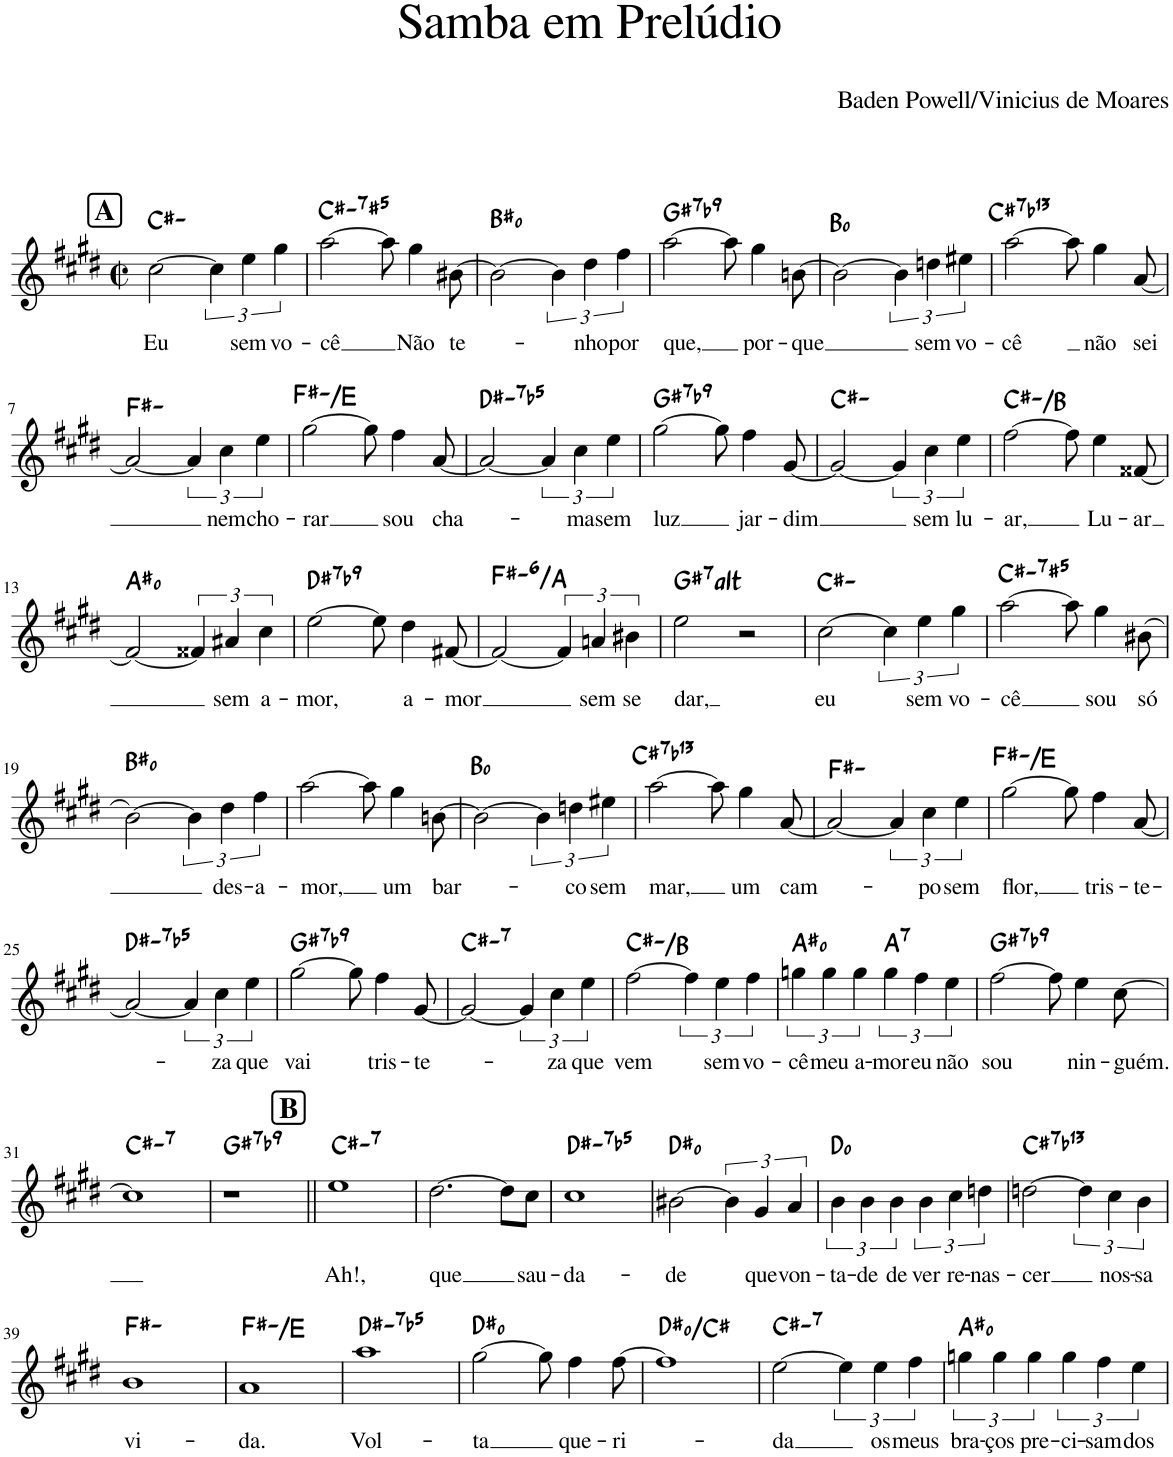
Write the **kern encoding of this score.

**kern	**text	**harte
*part1	*part1	*part1
*staff1	*staff1	*
*I"Tenor Saxophone	*	*
*I'T. Sax.	*	*
*clefG2	*	*
*Trd1c2	*	*
*k[f#c#g#d#]	*	*
*M4/4	*	*
*met(c|)	*	*
!!LO:REH:place=s1:a:B:cj:fs=14:t=A
=1	=1	=1
!	!LO:LY:b	!
[2cc#\	Eu	C#:min
6cc#\]	.	.
!	!LO:LY:b	!
6ee\	-sem	.
!	!LO:LY:b	!
6gg#\	vo-	.
=2	=2	=2
!	!LO:LY:b	!LO:H:kt=7
[2aa\	-cê	C#:(b3,#5,b7)
8aa\]	.	.
!	!LO:LY:b	!
4gg#\	Não	.
!	!LO:LY:b	!
[8b#X\	te-	.
=3	=3	=3
2b#\_	.	B#:dim
6b#\]	.	.
!	!LO:LY:b	!
6dd#\	nho	.
!	!LO:LY:b	!
6ff#\	por	.
=4	=4	=4
!	!LO:LY:b	!LO:H:kt=7
[2aa\	que,	G#:7(b9)
8aa\]	.	.
!	!LO:LY:b	!
4gg#\	por-	.
!	!LO:LY:b	!
[8bn\	-que	.
=5	=5	=5
2b\_	.	B:dim
6b\]	.	.
!	!LO:LY:b	!
6ddn\	sem	.
!	!LO:LY:b	!
6ee#X\	vo-	.
=6	=6	=6
!	!LO:LY:b	!LO:H:kt=7
[2aa\	-cê	C#:7(b13)
8aa\]	.	.
!	!LO:LY:b	!
4gg#\	não	.
!	!LO:LY:b	!
[8a/	sei	.
!!LO:LB:g=z
=7	=7	=7
2a/_	.	F#:min
6a/]	.	.
!	!LO:LY:b	!
6cc#\	nem	.
!	!LO:LY:b	!
6ee\	cho-	.
=8	=8	=8
!	!LO:LY:b	!
[2gg#\	-rar	F#:min/b7
8gg#\]	.	.
!	!LO:LY:b	!
4ff#\	sou	.
!	!LO:LY:b	!
[8a/	cha-	.
=9	=9	=9
!	!	!LO:H:kt=-7b5
2a/_	.	D#:hdim7
6a/]	.	.
!	!LO:LY:b	!
6cc#\	-ma	.
!	!LO:LY:b	!
6ee\	sem	.
=10	=10	=10
!	!LO:LY:b	!LO:H:kt=7
[2gg#\	luz	G#:7(b9)
8gg#\]	.	.
!	!LO:LY:b	!
4ff#\	jar-	.
!	!LO:LY:b	!
[8g#/	-dim	.
=11	=11	=11
2g#/_	.	C#:min
6g#/]	.	.
!	!LO:LY:b	!
6cc#\	sem	.
!	!LO:LY:b	!
6ee\	lu-	.
=12	=12	=12
!	!LO:LY:b	!
[2ff#\	-ar,	C#:min/b7
8ff#\]	.	.
!	!LO:LY:b	!
4ee\	Lu-	.
!	!LO:LY:b	!
[8f##X/	-ar	.
!!LO:LB:g=z
=13	=13	=13
2f##/_	.	A#:dim
6f##X/]	.	.
!	!LO:LY:b	!
6a#X/	sem	.
!	!LO:LY:b	!
6cc#\	a-	.
=14	=14	=14
!	!LO:LY:b	!LO:H:kt=7
[2ee\	-mor,	D#:7(b9)
8ee\]	.	.
!	!LO:LY:b	!
4dd#\	a-	.
!	!LO:LY:b	!
[8f#X/	-mor	.
=15	=15	=15
!	!	!LO:H:kt=6
2f#/_	.	F#:min6/b3
6f#/]	.	.
!	!LO:LY:b	!
6an/	sem	.
!	!LO:LY:b	!
6b#X\	se	.
=16	=16	=16
!	!LO:LY:b	!LO:H:kt=7
2ee\	dar,	G#:(3,b5,#5,b7,b9,#9)
2r	.	.
=17	=17	=17
!	!LO:LY:b	!
[2cc#\	eu	C#:min
6cc#\]	.	.
!	!LO:LY:b	!
6ee\	sem	.
!	!LO:LY:b	!
6gg#\	vo-	.
=18	=18	=18
!	!LO:LY:b	!LO:H:kt=7
[2aa\	-cê	C#:(b3,#5,b7)
8aa\]	.	.
!	!LO:LY:b	!
4gg#\	sou	.
!	!LO:LY:b	!
(8b#X\	só	.
!!LO:LB:g=z
=19	=19	=19
[2b\)	.	B#:dim
6b\]	.	.
!	!LO:LY:b	!
6dd#\	des-	.
!	!LO:LY:b	!
6ff#\	-a-	.
=20	=20	=20
!	!LO:LY:b	!
[2aa\	-mor,	.
8aa\]	.	.
!	!LO:LY:b	!
4gg#\	um	.
!	!LO:LY:b	!
[8bn\	bar-	.
=21	=21	=21
2b\_	.	B:dim
6b\]	.	.
!	!LO:LY:b	!
6ddn\	co	.
!	!LO:LY:b	!
6ee#X\	sem	.
=22	=22	=22
!	!LO:LY:b	!LO:H:kt=7
[2aa\	mar,	C#:7(b13)
8aa\]	.	.
!	!LO:LY:b	!
4gg#\	um	.
!	!LO:LY:b	!
[8a/	cam-	.
=23	=23	=23
2a/_	.	F#:min
6a/]	.	.
!	!LO:LY:b	!
6cc#\	po	.
!	!LO:LY:b	!
6ee\	sem	.
=24	=24	=24
!	!LO:LY:b	!
[2gg#\	flor,	F#:min/b7
8gg#\]	.	.
!	!LO:LY:b	!
4ff#\	tris-	.
!	!LO:LY:b	!
[8a/	-te-	.
!!LO:LB:g=z
=25	=25	=25
!	!	!LO:H:kt=-7b5
2a/_	.	D#:hdim7
6a/]	.	.
!	!LO:LY:b	!
6cc#\	za	.
!	!LO:LY:b	!
6ee\	que	.
=26	=26	=26
!	!LO:LY:b	!LO:H:kt=7
[2gg#\	vai	G#:7(b9)
8gg#\]	.	.
!	!LO:LY:b	!
4ff#\	tris-	.
!	!LO:LY:b	!
[8g#/	-te-	.
=27	=27	=27
!	!	!LO:H:kt=7
2g#/_	.	C#:min7
6g#/]	.	.
!	!LO:LY:b	!
6cc#\	za	.
!	!LO:LY:b	!
6ee\	que	.
=28	=28	=28
!	!LO:LY:b	!
[2ff#\	vem	C#:min/b7
6ff#\]	.	.
!	!LO:LY:b	!
6ee\	sem	.
!	!LO:LY:b	!
6ff#\	vo-	.
=29	=29	=29
!	!LO:LY:b	!
6ggn\	-cê	A#:dim
!	!LO:LY:b	!
6gg\	meu	.
!	!LO:LY:b	!
6gg\	a-	.
!	!LO:LY:b	!LO:H:kt=7
6gg\	-mor	A:7
!	!LO:LY:b	!
6ff#\	eu	.
!	!LO:LY:b	!
6ee\	não	.
=30	=30	=30
!	!LO:LY:b	!LO:H:kt=7
[2ff#\	sou	G#:7(b9)
8ff#\]	.	.
!	!LO:LY:b	!
4ee\	nin-	.
!	!LO:LY:b	!
[8cc#\	-guém.	.
!!LO:LB:g=z
=31	=31	=31
!	!	!LO:H:kt=7
1cc#]	.	C#:min7
=32	=32	=32
!	!	!LO:H:kt=7
1r	.	G#:7(b9)
!!LO:REH:place=s1:a:B:cj:fs=14:t=B
=33||	=33||	=33||
!	!LO:LY:b	!LO:H:kt=7
1ee	Ah!,	C#:min7
=34	=34	=34
!	!LO:LY:b	!
[2.dd#\	que	.
8dd#\L]	.	.
!	!LO:LY:b	!
8cc#\J	sau-	.
=35	=35	=35
!	!LO:LY:b	!LO:H:kt=-7b5
1cc#	-da-	D#:hdim7
=36	=36	=36
!	!LO:LY:b	!
[2b#X\	-de	D#:dim
6b#\]	.	.
!	!LO:LY:b	!
6g#/	-que	.
!	!LO:LY:b	!
6a/	von-	.
=37	=37	=37
!	!LO:LY:b	!
6b\	-ta-	D:dim
!	!LO:LY:b	!
6b\	-de	.
!	!LO:LY:b	!
6b\	de	.
!	!LO:LY:b	!
6b\	ver	.
!	!LO:LY:b	!
6cc#\	re-	.
!	!LO:LY:b	!
6ddn\	-nas-	.
=38	=38	=38
!	!LO:LY:b	!LO:H:kt=7
[2ddn\	-cer	C#:7(b13)
6dd\]	.	.
!	!LO:LY:b	!
6cc#\	nos-	.
!	!LO:LY:b	!
6b\	-sa	.
!!LO:LB:g=z
=39	=39	=39
!	!LO:LY:b	!
1b	vi-	F#:min
=40	=40	=40
!	!LO:LY:b	!
1a	-da.	F#:min/b7
=41	=41	=41
!	!LO:LY:b	!LO:H:kt=-7b5
1aa	Vol-	D#:hdim7
=42	=42	=42
!	!LO:LY:b	!
[2gg#\	-ta	D#:dim
8gg#\]	.	.
!	!LO:LY:b	!
4ff#\	que-	.
!	!LO:LY:b	!
[8ff#\	-ri-	.
=43	=43	=43
1ff#]	.	D#:dim/b7
=44	=44	=44
!	!LO:LY:b	!LO:H:kt=7
[2ee\	da	C#:min7
6ee\]	.	.
!	!LO:LY:b	!
6ee\	os	.
!	!LO:LY:b	!
6ff#\	meus	.
=45	=45	=45
!	!LO:LY:b	!
6ggn\	bra-	A#:dim
!	!LO:LY:b	!
6gg\	-ços	.
!	!LO:LY:b	!
6gg\	pre-	.
!	!LO:LY:b	!
6gg\	-ci-	.
!	!LO:LY:b	!
6ff#\	-sam	.
!	!LO:LY:b	!
6ee\	dos	.
=	=	=
*-	*-	*-
